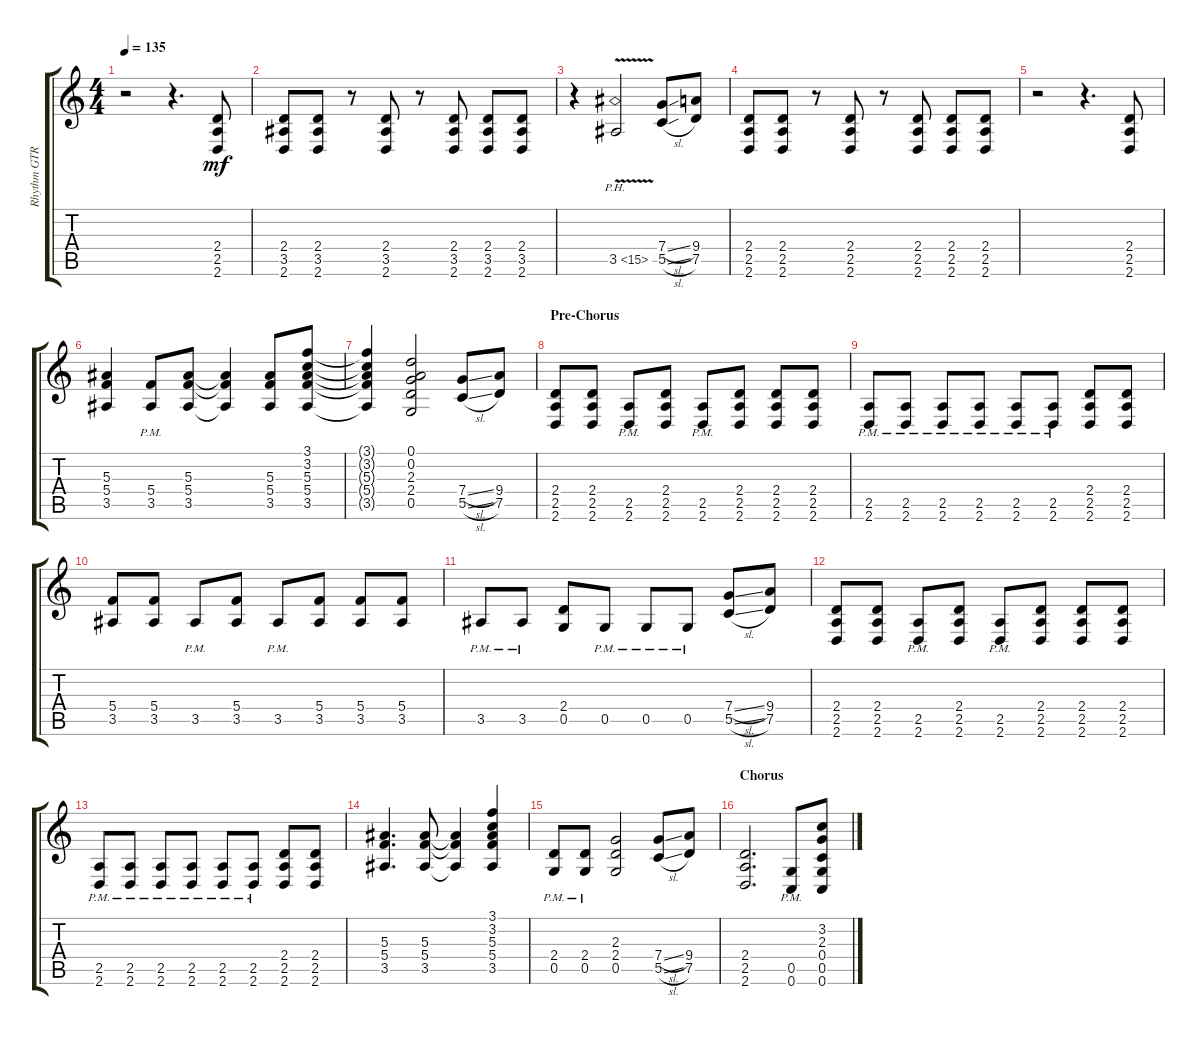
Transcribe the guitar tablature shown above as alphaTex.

\track ("Rhythm GTR 1" "Rhythm GTR") {instrument overdrivenguitar}
\staff {score tabs}
\tuning (D4 A3 F3 C3 G2 C2) {hide}
\ts (4 4)
\tempo 135
\clef g2
\ks aminor
r.2{dy mf} r.4{d} (2.4 2.5 2.6).8 |
(2.4 3.5 2.6).8 (2.4 3.5 2.6).8 r.8 (2.4 3.5 2.6).8 r.8 (2.4 3.5 2.6).8 (2.4 3.5 2.6).8 (2.4 3.5 2.6).8 |
r.4 3.5{ph 12 v}.2 (7.4{sl} 5.5{sl}).8 (9.4 7.5).8 |
(2.4 2.5 2.6).8 (2.4 2.5 2.6).8 r.8 (2.4 2.5 2.6).8 r.8 (2.4 2.5 2.6).8 (2.4 2.5 2.6).8 (2.4 2.5 2.6).8 |
r.2 r.4{d} (2.4 2.5 2.6).8 |
(5.3 5.4 3.5).4 (5.4{pm} 3.5{pm}).8 (5.3 5.4 3.5).8 (5.3{t} 5.4{t} 3.5{t}).4 (5.3 5.4 3.5).8 (3.1 3.2 5.3 5.4 3.5).8 |
(3.1{t} 3.2{t} 5.3{t} 5.4{t} 3.5{t}).4 (0.1 0.2 2.3 2.4 0.5).2 (7.4{sl} 5.5{sl}).8 (9.4 7.5).8 |
\section ("" "Pre-Chorus")
(2.4 2.5 2.6).8 (2.4 2.5 2.6).8 (2.5{pm} 2.6{pm}).8 (2.4 2.5 2.6).8 (2.5{pm} 2.6{pm}).8 (2.4 2.5 2.6).8 (2.4 2.5 2.6).8 (2.4 2.5 2.6).8 |
(2.5{pm} 2.6{pm}).8 (2.5{pm} 2.6{pm}).8 (2.5{pm} 2.6{pm}).8 (2.5{pm} 2.6{pm}).8 (2.5{pm} 2.6{pm}).8 (2.5{pm} 2.6{pm}).8 (2.4 2.5 2.6).8 (2.4 2.5 2.6).8 |
(5.4 3.5).8 (5.4 3.5).8 3.5{pm}.8 (5.4 3.5).8 3.5{pm}.8 (5.4 3.5).8 (5.4 3.5).8 (5.4 3.5).8 |
3.5{pm}.8 3.5{pm}.8 (2.4 0.5).8 0.5{pm}.8 0.5{pm}.8 0.5{pm}.8 (7.4{sl} 5.5{sl}).8 (9.4 7.5).8 |
(2.4 2.5 2.6).8 (2.4 2.5 2.6).8 (2.5{pm} 2.6{pm}).8 (2.4 2.5 2.6).8 (2.5{pm} 2.6{pm}).8 (2.4 2.5 2.6).8 (2.4 2.5 2.6).8 (2.4 2.5 2.6).8 |
(2.5{pm} 2.6{pm}).8 (2.5{pm} 2.6{pm}).8 (2.5{pm} 2.6{pm}).8 (2.5{pm} 2.6{pm}).8 (2.5{pm} 2.6{pm}).8 (2.5{pm} 2.6{pm}).8 (2.4 2.5 2.6).8 (2.4 2.5 2.6).8 |
(5.3 5.4 3.5).4{d} (5.3 5.4 3.5).8 (5.3{t} 5.4{t} 3.5{t}).4 (3.1 3.2 5.3 5.4 3.5).4 |
(2.4{pm} 0.5{pm}).8 (2.4{pm} 0.5{pm}).8 (2.3 2.4 0.5).2 (7.4{sl} 5.5{sl}).8 (9.4 7.5).8 |
\section ("" "Chorus")
(2.4 2.5 2.6).2{d} (0.5{pm} 0.6{pm}).8 (3.2 2.3 0.4 0.5 0.6).8
